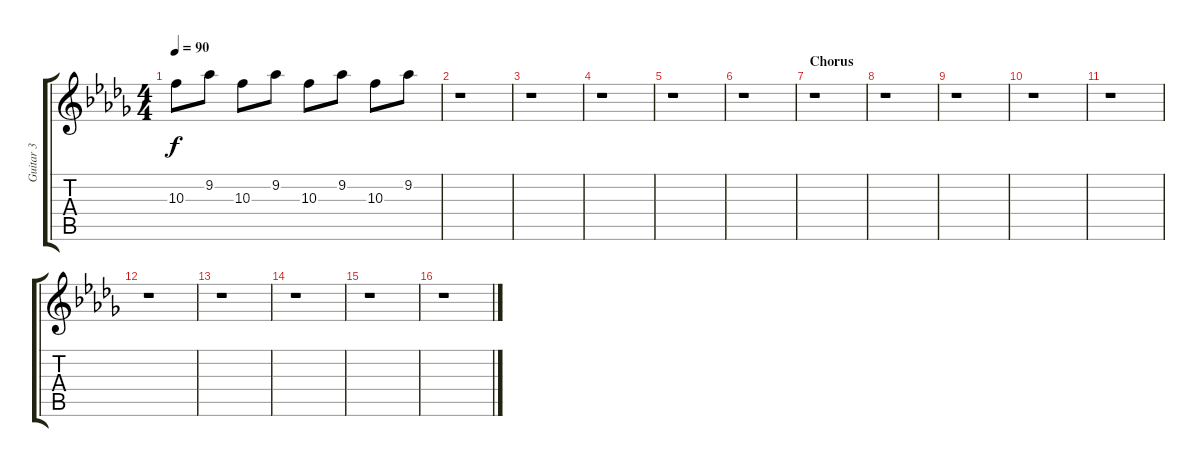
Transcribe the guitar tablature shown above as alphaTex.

\track ("Guitar 3" "Guitar 3") {instrument acousticguitarnylon}
\staff {score tabs}
\tuning (E4 B3 G3 D3 A2 E2) {hide}
\ts (4 4)
\tempo 90
\clef g2
\ks db
10.3.8{dy f} 9.2.8 10.3.8 9.2.8 10.3.8 9.2.8 10.3.8 9.2.8 |
r.1 |
r.1 |
r.1 |
r.1 |
r.1 |
\section ("" "Chorus")
r.1 |
r.1 |
r.1 |
r.1 |
r.1 |
r.1 |
r.1 |
r.1 |
r.1 |
r.1
